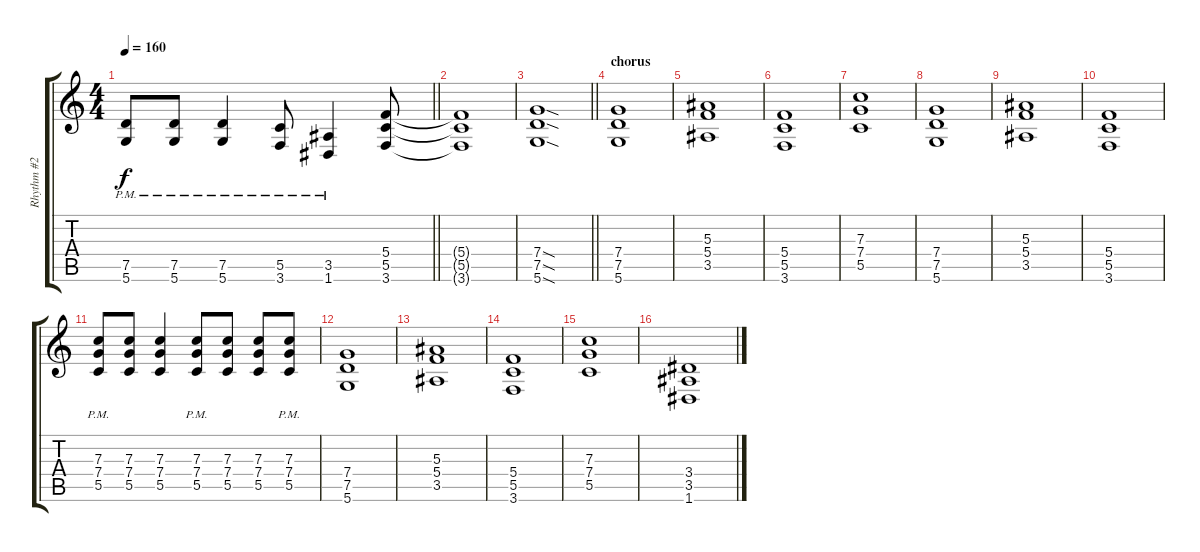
\track ("Rhythm #2" "Rhythm #2") {instrument distortionguitar}
\staff {score tabs}
\tuning (D4 A3 F3 C3 G2 D2) {hide}
\ts (4 4)
\tempo 160
\clef g2
\barLineRight lightlight
\ks aminor
(7.5{pm} 5.6{pm}).8{dy f} (7.5{pm} 5.6{pm}).8 (7.5{pm} 5.6{pm}).4 (5.5{pm} 3.6{pm}).8 (3.5{pm} 1.6{pm}).4 (5.4 5.5 3.6).8 |
(5.4{t} 5.5{t} 3.6{t}).1 |
\barLineRight lightlight
(7.4{sod} 7.5{sod} 5.6{sod}).1 |
\section ("" "chorus")
(7.4 7.5 5.6).1 |
(5.3 5.4 3.5).1 |
(5.4 5.5 3.6).1 |
(7.3 7.4 5.5).1 |
(7.4 7.5 5.6).1 |
(5.3 5.4 3.5).1 |
(5.4 5.5 3.6).1 |
(7.3{pm} 7.4{pm} 5.5{pm}).8 (7.3 7.4 5.5).8 (7.3 7.4 5.5).4 (7.3{pm} 7.4{pm} 5.5{pm}).8 (7.3 7.4 5.5).8 (7.3 7.4 5.5).8 (7.3{pm} 7.4{pm} 5.5{pm}).8 |
(7.4 7.5 5.6).1 |
(5.3 5.4 3.5).1 |
(5.4 5.5 3.6).1 |
(7.3 7.4 5.5).1 |
(3.4 3.5 1.6).1
